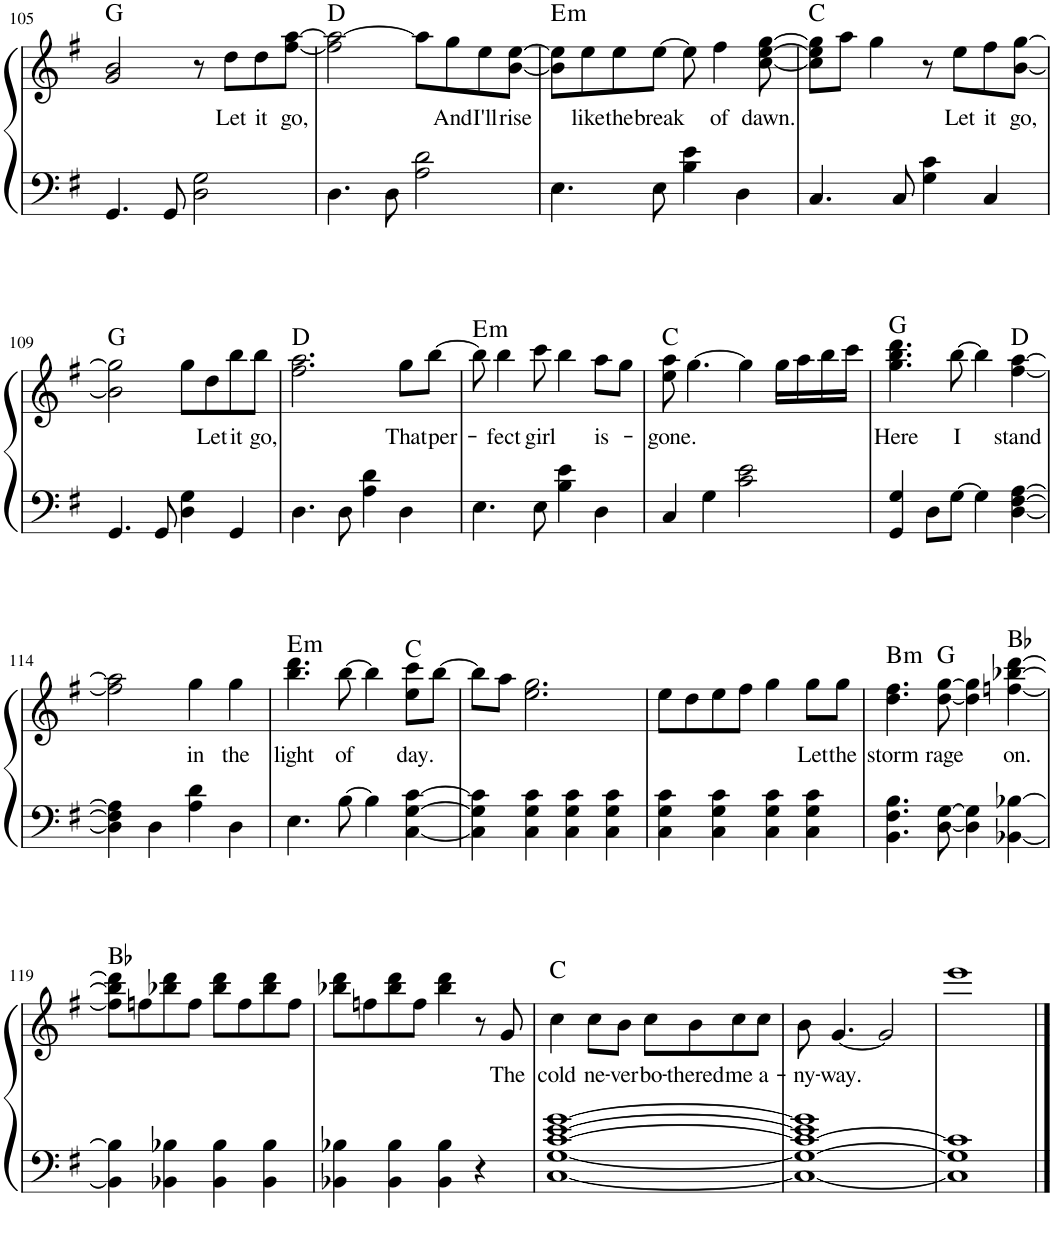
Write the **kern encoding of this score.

**kern	**kern	**text	**harte
*part1	*part1	*part1	*part1
*staff2	*staff1	*staff1	*
*I"Piano	*	*	*
*I'Pno.	*	*	*
!!LO:PB:g=z
*clefF4	*clefG2	*	*
*k[f#]	*k[f#]	*	*
*M4/4	*M4/4	*	*
=105	=105	=105	=105
4.GG/	2g/ 2b/	.	G:maj
8GG/	.	.	.
2D\ 2G\	8r	.	.
!	!	!LO:LY:b	!
.	8dd\L	Let	.
!	!	!LO:LY:b	!
.	8dd\	it	.
!	!	!LO:LY:b	!
.	[8ff#\ [8aa\J	go,	.
=106	=106	=106	=106
4.D\	2ff#\] 2aa\_	.	D:maj
8D\	.	.	.
2A\ 2d\	8aa\L]	.	.
!	!	!LO:LY:b	!
.	8gg\	And	.
!	!	!LO:LY:b	!
.	8ee\	I'll	.
!	!	!LO:LY:b	!
.	[8b\ [8ee\J	rise	.
=107	=107	=107	=107
!	!	!	!LO:H:kt=m
4.E\	8b\] 8ee\]L	.	E:min
!	!	!LO:LY:b	!
.	8ee\	like	.
!	!	!LO:LY:b	!
.	8ee\	the	.
!	!	!LO:LY:b	!
8E\	[8ee\J	break	.
4B\ 4e\	8ee\]	.	.
!	!	!LO:LY:b	!
.	4ff#\	of	.
4D\	.	.	.
!	!	!LO:LY:b	!
.	[8cc\ [8ee\ [8gg\	dawn.	.
=108	=108	=108	=108
4.C/	8cc\] 8ee\] 8gg\]L	.	C:maj
.	8aa\J	.	.
.	4gg\	.	.
8C/	.	.	.
4G\ 4c\	8r	.	.
!	!	!LO:LY:b	!
.	8ee\L	Let	.
!	!	!LO:LY:b	!
4C/	8ff#\	it	.
!	!	!LO:LY:b	!
.	[8b\ [8gg\J	go,	.
!!LO:LB:g=z
=109	=109	=109	=109
4.GG/	2b\] 2gg\]	.	G:maj
8GG/	.	.	.
4D\ 4G\	8gg\L	.	.
!	!	!LO:LY:b	!
.	8dd\	Let	.
!	!	!LO:LY:b	!
4GG/	8bb\	it	.
!	!	!LO:LY:b	!
.	8bb\J	go,	.
=110	=110	=110	=110
4.D\	2.ff#\ 2.aa\	.	D:maj
8D\	.	.	.
4A\ 4d\	.	.	.
!	!	!LO:LY:b	!
4D\	8gg\L	That	.
!	!	!LO:LY:b	!
.	[8bb\J	per-	.
=111	=111	=111	=111
!	!	!	!LO:H:kt=m
4.E\	8bb\]	.	E:min
!	!	!LO:LY:b	!
.	4bb\	-fect	.
!	!	!LO:LY:b	!
8E\	8ccc\	girl	.
4B\ 4e\	4bb\	.	.
!	!	!LO:LY:b	!
4D\	8aa\L	is-	.
.	8gg\J	.	.
=112	=112	=112	=112
!	!	!LO:LY:b	!
4C/	8ee\ 8aa\	-gone.	C:maj
.	[4.gg\	.	.
4G\	.	.	.
2c\ 2e\	4gg\]	.	.
.	16gg\LL	.	.
.	16aa\	.	.
.	16bb\	.	.
.	16ccc\JJ	.	.
=113	=113	=113	=113
!	!	!LO:LY:b	!
4GG/ 4G/	4.gg\ 4.bb\ 4.ddd\	Here	G:maj
8D\L	.	.	.
!	!	!LO:LY:b	!
[8G\J	[8bb\	I	.
4G\]	4bb\]	.	.
!	!	!LO:LY:b	!
[4D\ [4F#\ [4A\	[4ff#\ [4aa\	stand	D:maj
!!LO:LB:g=z
=114	=114	=114	=114
4D\] 4F#\] 4A\]	2ff#\] 2aa\]	.	.
4D\	.	.	.
!	!	!LO:LY:b	!
4A\ 4d\	4gg\	in	.
!	!	!LO:LY:b	!
4D\	4gg\	the	.
=115	=115	=115	=115
!	!	!LO:LY:b	!LO:H:kt=m
4.E\	4.bb\ 4.ddd\	light	E:min
!	!	!LO:LY:b	!
[8B\	[8bb\	of	.
4B\]	4bb\]	.	.
!	!	!LO:LY:b	!
[4C\ [4G\ [4c\	8ee\ 8ccc\L	day.	C:maj
.	[8bb\J	.	.
=116	=116	=116	=116
4C\] 4G\] 4c\]	8bb\L]	.	.
.	8aa\J	.	.
4C\ 4G\ 4c\	2.ee\ 2.gg\	.	.
4C\ 4G\ 4c\	.	.	.
4C\ 4G\ 4c\	.	.	.
=117	=117	=117	=117
4C\ 4G\ 4c\	8ee\L	.	.
.	8dd\	.	.
4C\ 4G\ 4c\	8ee\	.	.
.	8ff#\J	.	.
4C\ 4G\ 4c\	4gg\	.	.
!	!	!LO:LY:b	!
4C\ 4G\ 4c\	8gg\L	Let	.
!	!	!LO:LY:b	!
.	8gg\J	the	.
=118	=118	=118	=118
!	!	!LO:LY:b	!LO:H:kt=m
4.BB\ 4.F#\ 4.B\	4.dd\ 4.ff#\	storm	B:min
!	!	!LO:LY:b	!
[8D\ [8G\	[8dd\ [8gg\	rage	G:maj
4D\] 4G\]	4dd\] 4gg\]	.	.
!	!	!LO:LY:b	!
[4BB-X\ [4B-X\	[4ffn\ [4bb-X\ [4ddd\	on.	Bb:maj
!!LO:LB:g=z
=119	=119	=119	=119
4BB-\] 4B-\]	8ff\] 8bb-\] 8ddd\]L	.	Bb:maj
.	8ffn\	.	.
4BB-X\ 4B-X\	8bb-X\ 8ddd\	.	.
.	8ff\J	.	.
4BB-\ 4B-\	8bb-\ 8ddd\L	.	.
.	8ff\	.	.
4BB-\ 4B-\	8bb-\ 8ddd\	.	.
.	8ff\J	.	.
=120	=120	=120	=120
4BB-X\ 4B-X\	8bb-X\ 8ddd\L	.	.
.	8ffn\	.	.
4BB-\ 4B-\	8bb-\ 8ddd\	.	.
.	8ff\J	.	.
4BB-\ 4B-\	4bb-\ 4ddd\	.	.
4r	8r	.	.
!	!	!LO:LY:b	!
.	8g/	The	.
=121	=121	=121	=121
!	!	!LO:LY:b	!
[1C [1G [1c [1e [1g	4cc\	cold	C:maj
!	!	!LO:LY:b	!
.	8cc\L	ne-	.
!	!	!LO:LY:b	!
.	8b\J	-ver	.
!	!	!LO:LY:b	!
.	8cc\L	bo-	.
!	!	!LO:LY:b	!
.	8b\	-thered	.
!	!	!LO:LY:b	!
.	8cc\	me	.
!	!	!LO:LY:b	!
.	8cc\J	a-	.
=122	=122	=122	=122
!	!	!LO:LY:b	!
1C_ 1G_ 1c_ 1e] 1g]	8b\	-ny-	.
!	!	!LO:LY:b	!
.	[4.g/	-way.	.
.	2g/]	.	.
=123	=123	=123	=123
1C] 1G] 1c]	1eee	.	.
==	==	==	==
*-	*-	*-	*-
